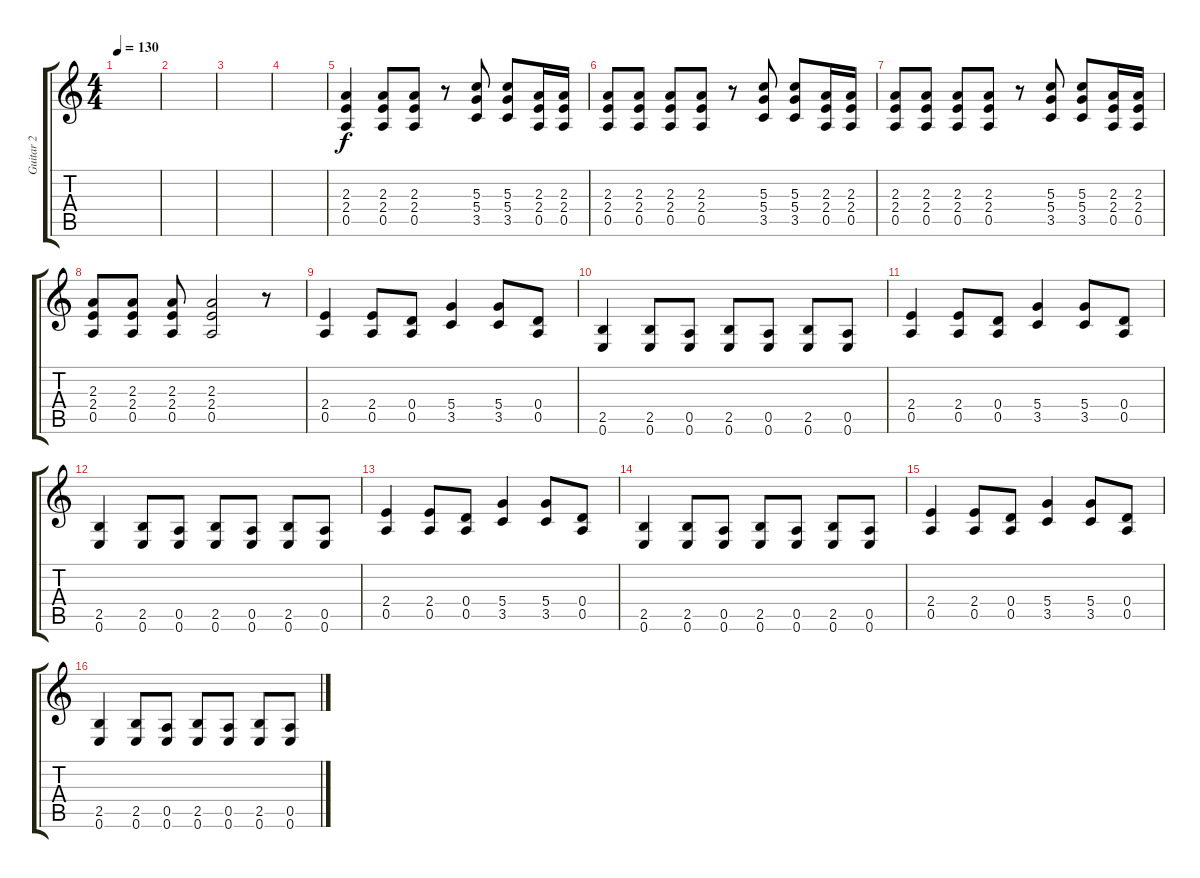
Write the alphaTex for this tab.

\track ("Guitar 2" "Guitar 2") {instrument electricguitarclean}
\staff {score tabs}
\tuning (E4 B3 G3 D3 A2 E2) {hide}
\ts (4 4)
\tempo 130
\clef g2
\ks c
|
|
|
|
(2.3 2.4 0.5).4 (2.3 2.4 0.5).8 (2.3 2.4 0.5).8 r.8 (5.3 5.4 3.5).8 (5.3 5.4 3.5).8 (2.3 2.4 0.5).16 (2.3 2.4 0.5).16 |
(2.3 2.4 0.5).8 (2.3 2.4 0.5).8 (2.3 2.4 0.5).8 (2.3 2.4 0.5).8 r.8 (5.3 5.4 3.5).8 (5.3 5.4 3.5).8 (2.3 2.4 0.5).16 (2.3 2.4 0.5).16 |
(2.3 2.4 0.5).8 (2.3 2.4 0.5).8 (2.3 2.4 0.5).8 (2.3 2.4 0.5).8 r.8 (5.3 5.4 3.5).8 (5.3 5.4 3.5).8 (2.3 2.4 0.5).16 (2.3 2.4 0.5).16 |
(2.3 2.4 0.5).8 (2.3 2.4 0.5).8 (2.3 2.4 0.5).8 (2.3 2.4 0.5).2 r.8 |
(2.4 0.5).4{volume 16 instrument distortionguitar} (2.4 0.5).8 (0.4 0.5).8 (5.4 3.5).4 (5.4 3.5).8 (0.4 0.5).8 |
(2.5 0.6).4 (2.5 0.6).8 (0.5 0.6).8 (2.5 0.6).8 (0.5 0.6).8 (2.5 0.6).8 (0.5 0.6).8 |
(2.4 0.5).4 (2.4 0.5).8 (0.4 0.5).8 (5.4 3.5).4 (5.4 3.5).8 (0.4 0.5).8 |
(2.5 0.6).4 (2.5 0.6).8 (0.5 0.6).8 (2.5 0.6).8 (0.5 0.6).8 (2.5 0.6).8 (0.5 0.6).8 |
(2.4 0.5).4 (2.4 0.5).8 (0.4 0.5).8 (5.4 3.5).4 (5.4 3.5).8 (0.4 0.5).8 |
(2.5 0.6).4 (2.5 0.6).8 (0.5 0.6).8 (2.5 0.6).8 (0.5 0.6).8 (2.5 0.6).8 (0.5 0.6).8 |
(2.4 0.5).4 (2.4 0.5).8 (0.4 0.5).8 (5.4 3.5).4 (5.4 3.5).8 (0.4 0.5).8 |
(2.5 0.6).4 (2.5 0.6).8 (0.5 0.6).8 (2.5 0.6).8 (0.5 0.6).8 (2.5 0.6).8 (0.5 0.6).8
